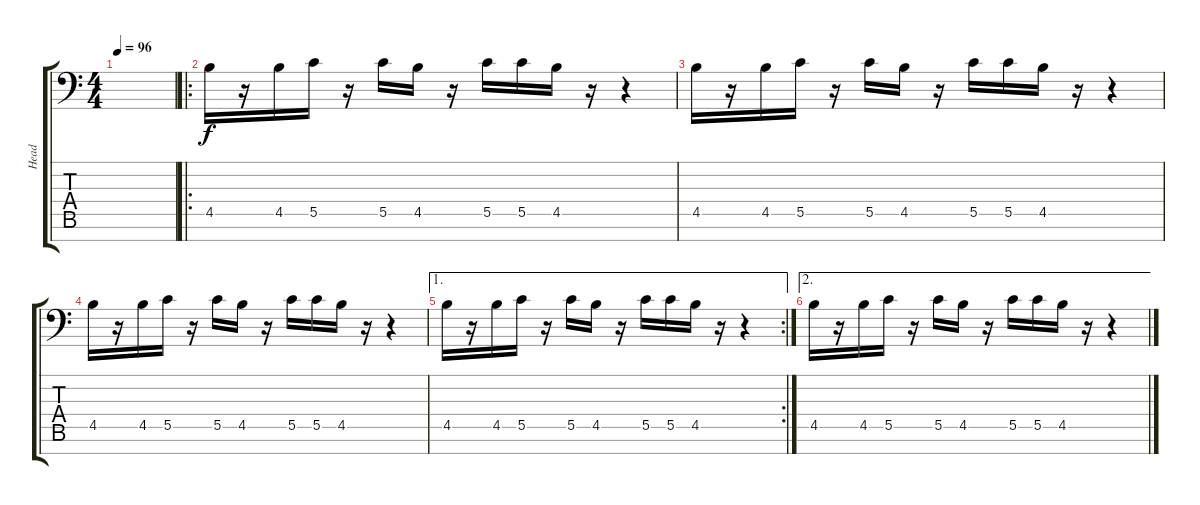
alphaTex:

\track ("Head" "Head") {instrument distortionguitar}
\staff {score tabs}
\tuning (D4 A3 F3 C3 G2 D2 A1) {hide}
\ts (4 4)
\tempo 96
\clef f4
\ks c
|
\ro
4.5.16{volume 14 instrument violin} r.16 4.5.16 5.5.16 r.16 5.5.16 4.5.16 r.16 5.5.16 5.5.16 4.5.16 r.16 r.4 |
4.5.16 r.16 4.5.16 5.5.16 r.16 5.5.16 4.5.16 r.16 5.5.16 5.5.16 4.5.16 r.16 r.4 |
4.5.16 r.16 4.5.16 5.5.16 r.16 5.5.16 4.5.16 r.16 5.5.16 5.5.16 4.5.16 r.16 r.4 |
\ae 1
\rc 2
4.5.16 r.16 4.5.16 5.5.16 r.16 5.5.16 4.5.16 r.16 5.5.16 5.5.16 4.5.16 r.16 r.4 |
\ae 2
4.5.16{volume 0} r.16 4.5.16 5.5.16 r.16 5.5.16 4.5.16 r.16 5.5.16 5.5.16 4.5.16 r.16 r.4
